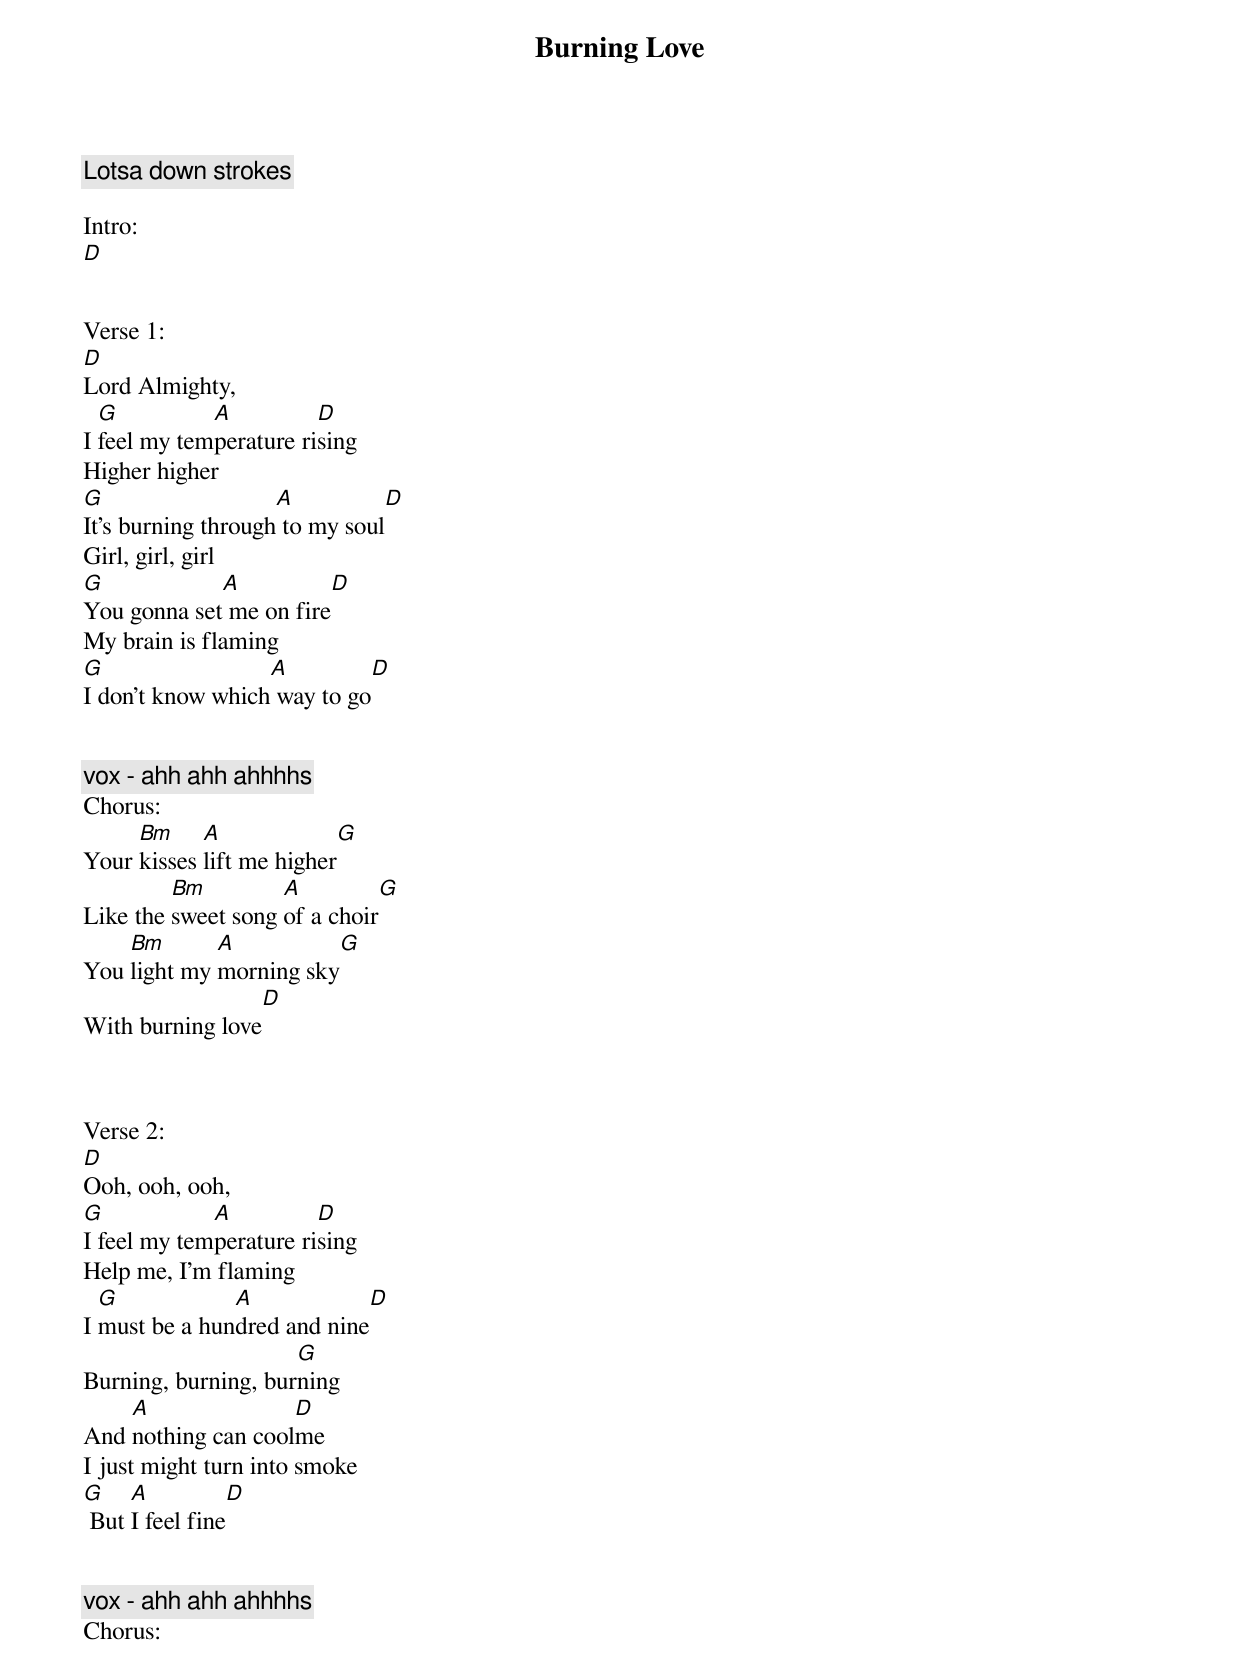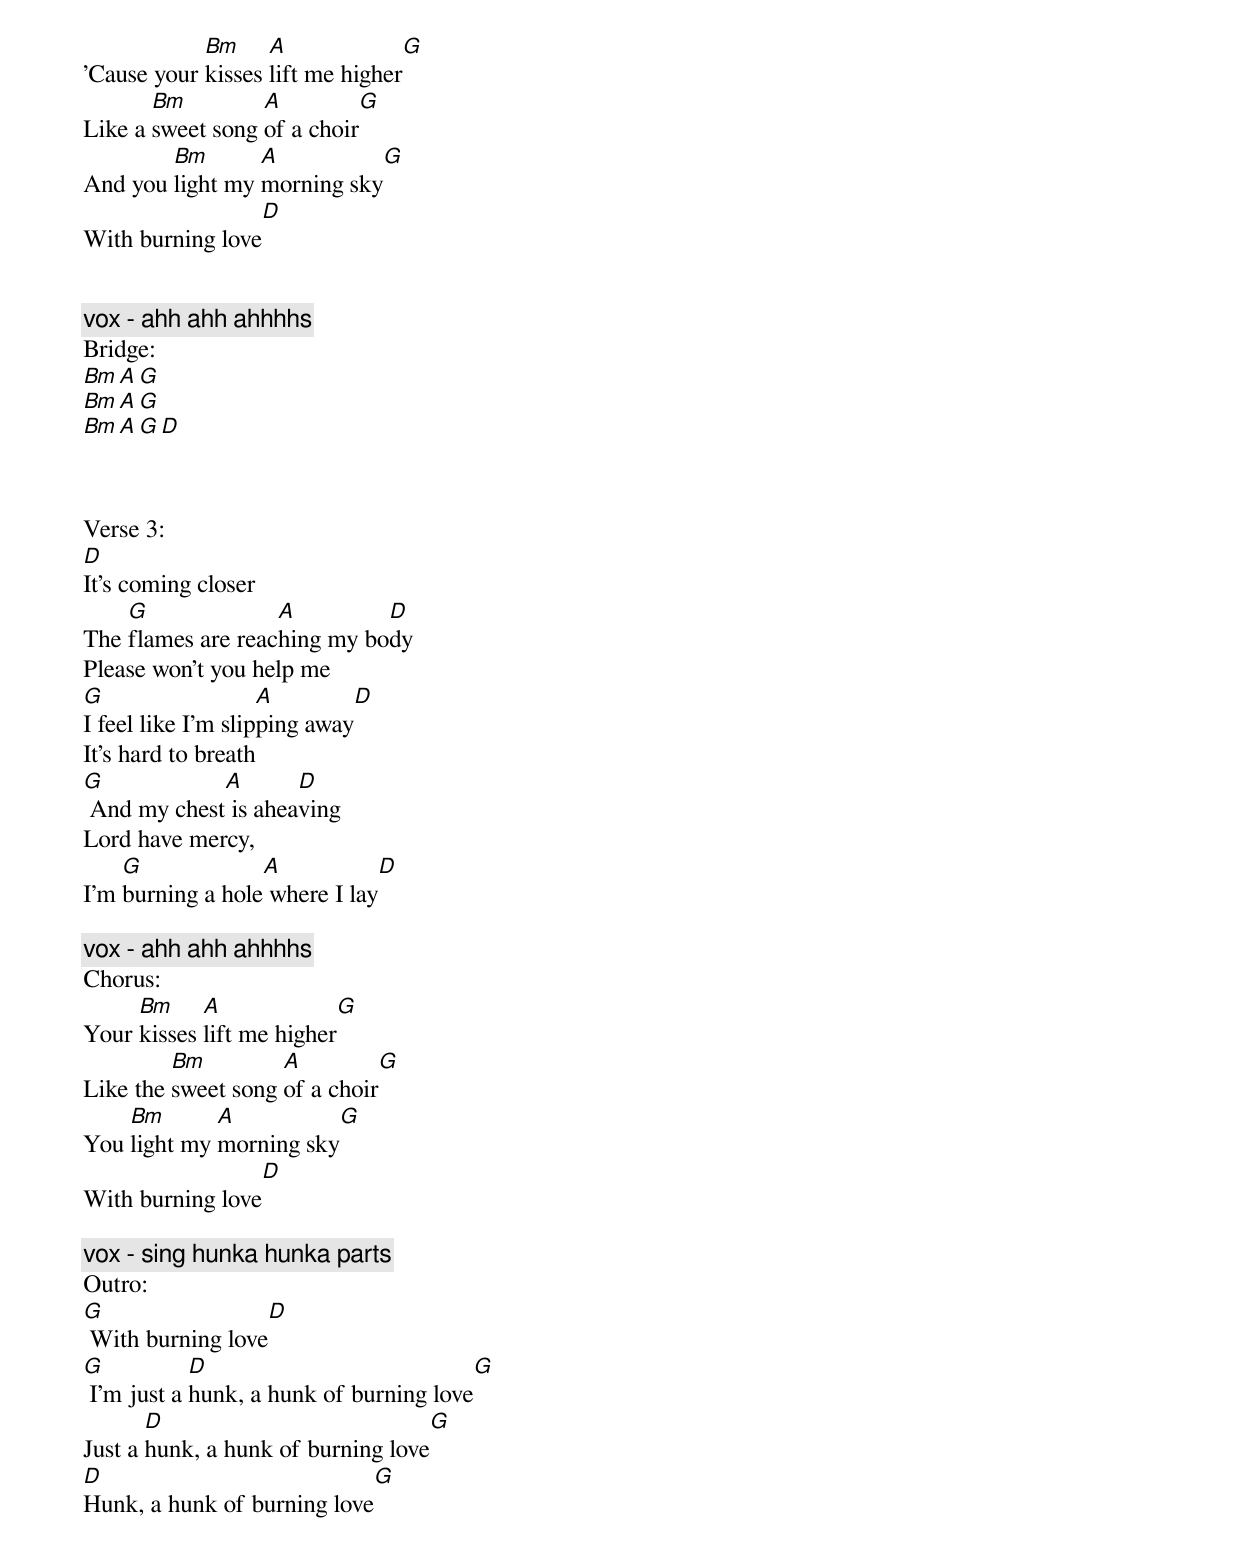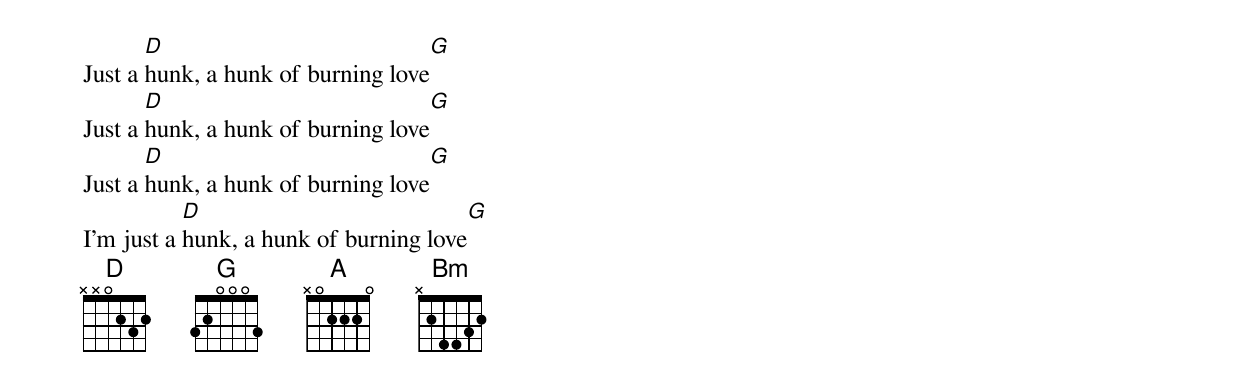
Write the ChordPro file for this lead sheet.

{title:Burning Love}
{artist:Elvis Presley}
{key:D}
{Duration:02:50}
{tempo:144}

{c:Lotsa down strokes}

Intro:
[D]


Verse 1:
[D]Lord Almighty,
I [G]feel my tem[A]perature ri[D]sing
Higher higher
[G]It's burning through[A] to my soul[D]
Girl, girl, girl
[G]You gonna set[A] me on fire[D]
My brain is flaming
[G]I don't know which[A] way to go[D]


{c:vox - ahh ahh ahhhhs}
Chorus:
Your [Bm]kisses [A]lift me higher[G]
Like the [Bm]sweet song [A]of a choir[G]
You [Bm]light my [A]morning sky[G]
With burning love[D]



Verse 2:
[D]Ooh, ooh, ooh,
[G]I feel my tem[A]perature ri[D]sing
Help me, I'm flaming
I [G]must be a hun[A]dred and nine[D]
Burning, burning, bur[G]ning
And [A]nothing can cool[D]me
I just might turn into smoke
[G] But [A]I feel fine[D]


{c:vox - ahh ahh ahhhhs}
Chorus:
'Cause your [Bm]kisses [A]lift me higher[G]
Like a [Bm]sweet song [A]of a choir[G]
And you [Bm]light my [A]morning sky[G]
With burning love[D]


{c:vox - ahh ahh ahhhhs}
Bridge:
[Bm A G]
[Bm A G]
[Bm A G D]



Verse 3:
[D]It's coming closer
The [G]flames are reac[A]hing my bo[D]dy
Please won't you help me
[G]I feel like I'm slip[A]ping away[D]
It's hard to breath
[G] And my chest[A] is ahea[D]ving
Lord have mercy,
I'm [G]burning a hole[A] where I lay[D]

{c:vox - ahh ahh ahhhhs}
Chorus:
Your [Bm]kisses [A]lift me higher[G]
Like the [Bm]sweet song [A]of a choir[G]
You [Bm]light my [A]morning sky[G]
With burning love[D]

{c:vox - sing hunka hunka parts}
Outro:
[G] With burning love[D]
[G] I'm just a [D]hunk, a hunk of burning love[G]
Just a [D]hunk, a hunk of burning love[G]
[D]Hunk, a hunk of burning love[G]
Just a [D]hunk, a hunk of burning love[G]
Just a [D]hunk, a hunk of burning love[G]
Just a [D]hunk, a hunk of burning love[G]
I'm just a [D]hunk, a hunk of burning love[G]
